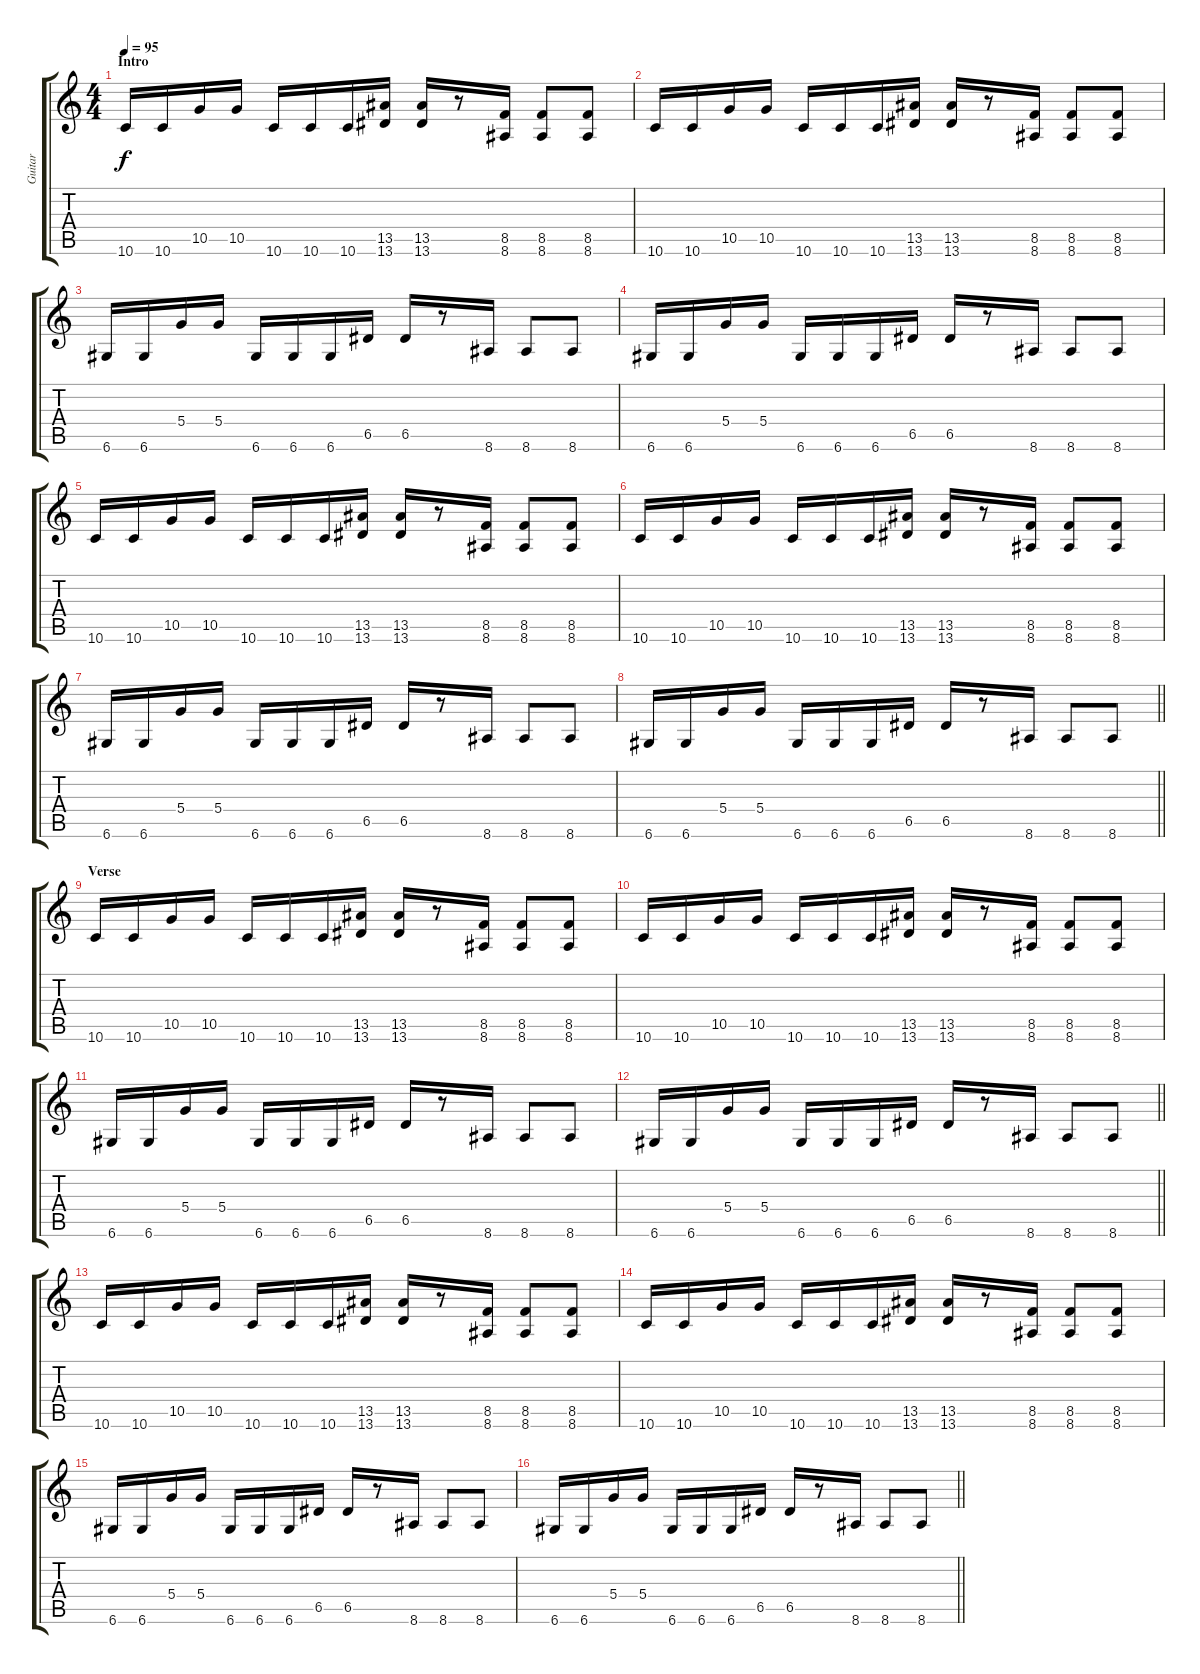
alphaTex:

\track ("Guitar" "Guitar") {instrument distortionguitar}
\staff {score tabs}
\tuning (E4 B3 G3 D3 A2 D2) {hide}
\ts (4 4)
\section ("" "Intro")
\tempo 95
\clef g2
\ks c
10.6.16{dy f instrument distortionguitar} 10.6.16 10.5.16 10.5.16 10.6.16 10.6.16 10.6.16 (13.5 13.6).16 (13.5 13.6).16 r.8 (8.5 8.6).16 (8.5 8.6).8 (8.5 8.6).8 |
10.6.16 10.6.16 10.5.16 10.5.16 10.6.16 10.6.16 10.6.16 (13.5 13.6).16 (13.5 13.6).16 r.8 (8.5 8.6).16 (8.5 8.6).8 (8.5 8.6).8 |
6.6.16 6.6.16 5.4.16 5.4.16 6.6.16 6.6.16 6.6.16 6.5.16 6.5.16 r.8 8.6.16 8.6.8 8.6.8 |
6.6.16 6.6.16 5.4.16 5.4.16 6.6.16 6.6.16 6.6.16 6.5.16 6.5.16 r.8 8.6.16 8.6.8 8.6.8 |
10.6.16 10.6.16 10.5.16 10.5.16 10.6.16 10.6.16 10.6.16 (13.5 13.6).16 (13.5 13.6).16 r.8 (8.5 8.6).16 (8.5 8.6).8 (8.5 8.6).8 |
10.6.16 10.6.16 10.5.16 10.5.16 10.6.16 10.6.16 10.6.16 (13.5 13.6).16 (13.5 13.6).16 r.8 (8.5 8.6).16 (8.5 8.6).8 (8.5 8.6).8 |
6.6.16 6.6.16 5.4.16 5.4.16 6.6.16 6.6.16 6.6.16 6.5.16 6.5.16 r.8 8.6.16 8.6.8 8.6.8 |
\barLineRight lightlight
6.6.16 6.6.16 5.4.16 5.4.16 6.6.16 6.6.16 6.6.16 6.5.16 6.5.16 r.8 8.6.16 8.6.8 8.6.8 |
\section ("" "Verse")
10.6.16 10.6.16 10.5.16 10.5.16 10.6.16 10.6.16 10.6.16 (13.5 13.6).16 (13.5 13.6).16 r.8 (8.5 8.6).16 (8.5 8.6).8 (8.5 8.6).8 |
10.6.16 10.6.16 10.5.16 10.5.16 10.6.16 10.6.16 10.6.16 (13.5 13.6).16 (13.5 13.6).16 r.8 (8.5 8.6).16 (8.5 8.6).8 (8.5 8.6).8 |
6.6.16 6.6.16 5.4.16 5.4.16 6.6.16 6.6.16 6.6.16 6.5.16 6.5.16 r.8 8.6.16 8.6.8 8.6.8 |
\barLineRight lightlight
6.6.16 6.6.16 5.4.16 5.4.16 6.6.16 6.6.16 6.6.16 6.5.16 6.5.16 r.8 8.6.16 8.6.8 8.6.8 |
10.6.16 10.6.16 10.5.16 10.5.16 10.6.16 10.6.16 10.6.16 (13.5 13.6).16 (13.5 13.6).16 r.8 (8.5 8.6).16 (8.5 8.6).8 (8.5 8.6).8 |
10.6.16 10.6.16 10.5.16 10.5.16 10.6.16 10.6.16 10.6.16 (13.5 13.6).16 (13.5 13.6).16 r.8 (8.5 8.6).16 (8.5 8.6).8 (8.5 8.6).8 |
6.6.16 6.6.16 5.4.16 5.4.16 6.6.16 6.6.16 6.6.16 6.5.16 6.5.16 r.8 8.6.16 8.6.8 8.6.8 |
\barLineRight lightlight
6.6.16 6.6.16 5.4.16 5.4.16 6.6.16 6.6.16 6.6.16 6.5.16 6.5.16 r.8 8.6.16 8.6.8 8.6.8
